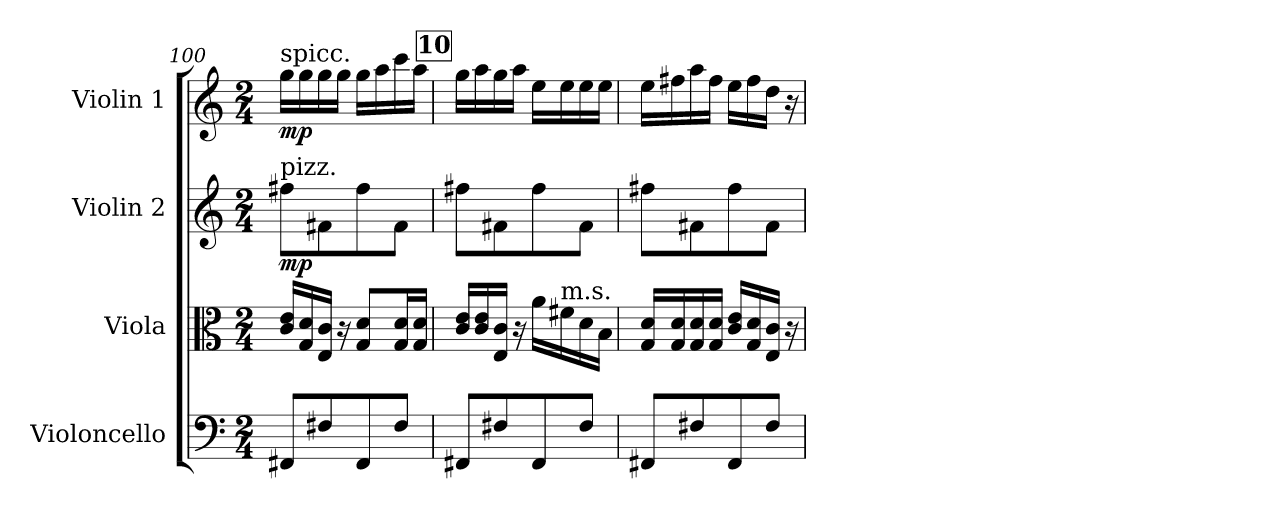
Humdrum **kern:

**kern	**kern	**kern	**dynam	**kern	**dynam
*part4	*part3	*part2	*part2	*part1	*part1
*staff4	*staff3	*staff2	*staff2	*staff1	*staff1
*I"Violoncello	*I"Viola	*I"Violin 2	*	*I"Violin 1	*
*I'Vc	*I'Vla	*I'Vln	*	*I'Vln	*
*clefF4	*clefC3	*clefG2	*	*clefG2	*
*k[]	*k[]	*k[]	*	*k[]	*
*M2/4	*M2/4	*M2/4	*	*M2/4	*
=100	=100	=100	=100	=100	=100
!	!	!	!	!LO:TX:a:t=spicc.	!
!	!	!LO:TX:a:t=pizz.	!	!	!
!	!	!	!LO:DY:b	!	!LO:DY:b
8FF#X/L	16c/ 16e/LL	8ff#X\L	mp	16gg\LL	mp
.	16G/ 16d/	.	.	16gg\	.
8F#X/	16E/ 16c/JJ	8f#X\	.	16gg\	.
.	16r	.	.	16gg\JJ	.
8FF#/	8G/ 8d/L	8ff#\	.	16gg\LL	.
.	.	.	.	16aa\	.
8F#/J	16G/ 16d/L	8f#\J	.	16ccc\	.
.	16G/ 16d/JJ	.	.	16aa\JJ	.
!!LO:REH:place=s1:a:B:cj:fs=14:t=10
=101	=101	=101	=101	=101	=101
8FF#X/L	16c/ 16e/LL	8ff#X\L	.	16gg\LL	.
.	16c/ 16e/	.	.	16aa\	.
8F#X/	16E/ 16c/JJ	8f#X\	.	16gg\	.
.	16r	.	.	16aa\JJ	.
8FF#/	16a\LL	8ff#\	.	16ee\LL	.
!	!LO:TX:a:t=m.s.	!	!	!	!
.	16f#X\	.	.	16ee\	.
8F#/J	16d\	8f#\J	.	16ee\	.
.	16B\JJ	.	.	16ee\JJ	.
!!LO:LB:g=z
=102	=102	=102	=102	=102	=102
8FF#X/L	16G/ 16d/LL	8ff#X\L	.	16ee\LL	.
.	16G/ 16d/	.	.	16ff#X\	.
8F#X/	16G/ 16d/	8f#X\	.	16aa\	.
.	16G/ 16d/JJ	.	.	16ff#\JJ	.
8FF#/	16c/ 16e/LL	8ff#\	.	16ee\LL	.
.	16G/ 16d/	.	.	16ff#\	.
8F#/J	16E/ 16c/JJ	8f#\J	.	16dd\JJ	.
.	16r	.	.	16r	.
=	=	=	=	=	=
*-	*-	*-	*-	*-	*-
